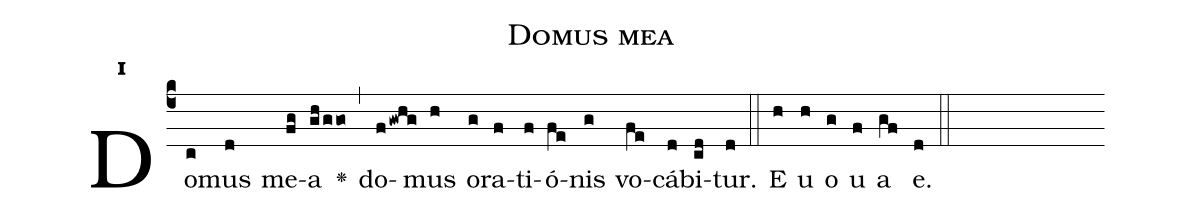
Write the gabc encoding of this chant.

name:Domus mea;
office-part:Antiphona;
mode:1;
%%
initial-style: 1;
name: Domus mea
book: Antiphonae & Responsoria/Tomus II, p. 51;
occasion: Hebdomada III Quadragesimae Dominica;
office-part: Nona Ant 1;
user-notes: ;
commentary: ;
annotation: 1d;
centering-scheme: english;
fontsize: 12;
font: OFLSortsMillGoudy;
height: 11;
width: 4.5;
%%
(c4)Do(c)mus(d) me(fg)a(gh/ggo) <v>\greheightstar</v>(,) do(fgwhg)mus(h) o(g)ra(f)ti(f)ó(fe)nis(g) vo(fe)cá(d)bi(cd)tur.(d) (::)
E(h) u(h) o(g) u(f) a(gf) e.(d) (::)
